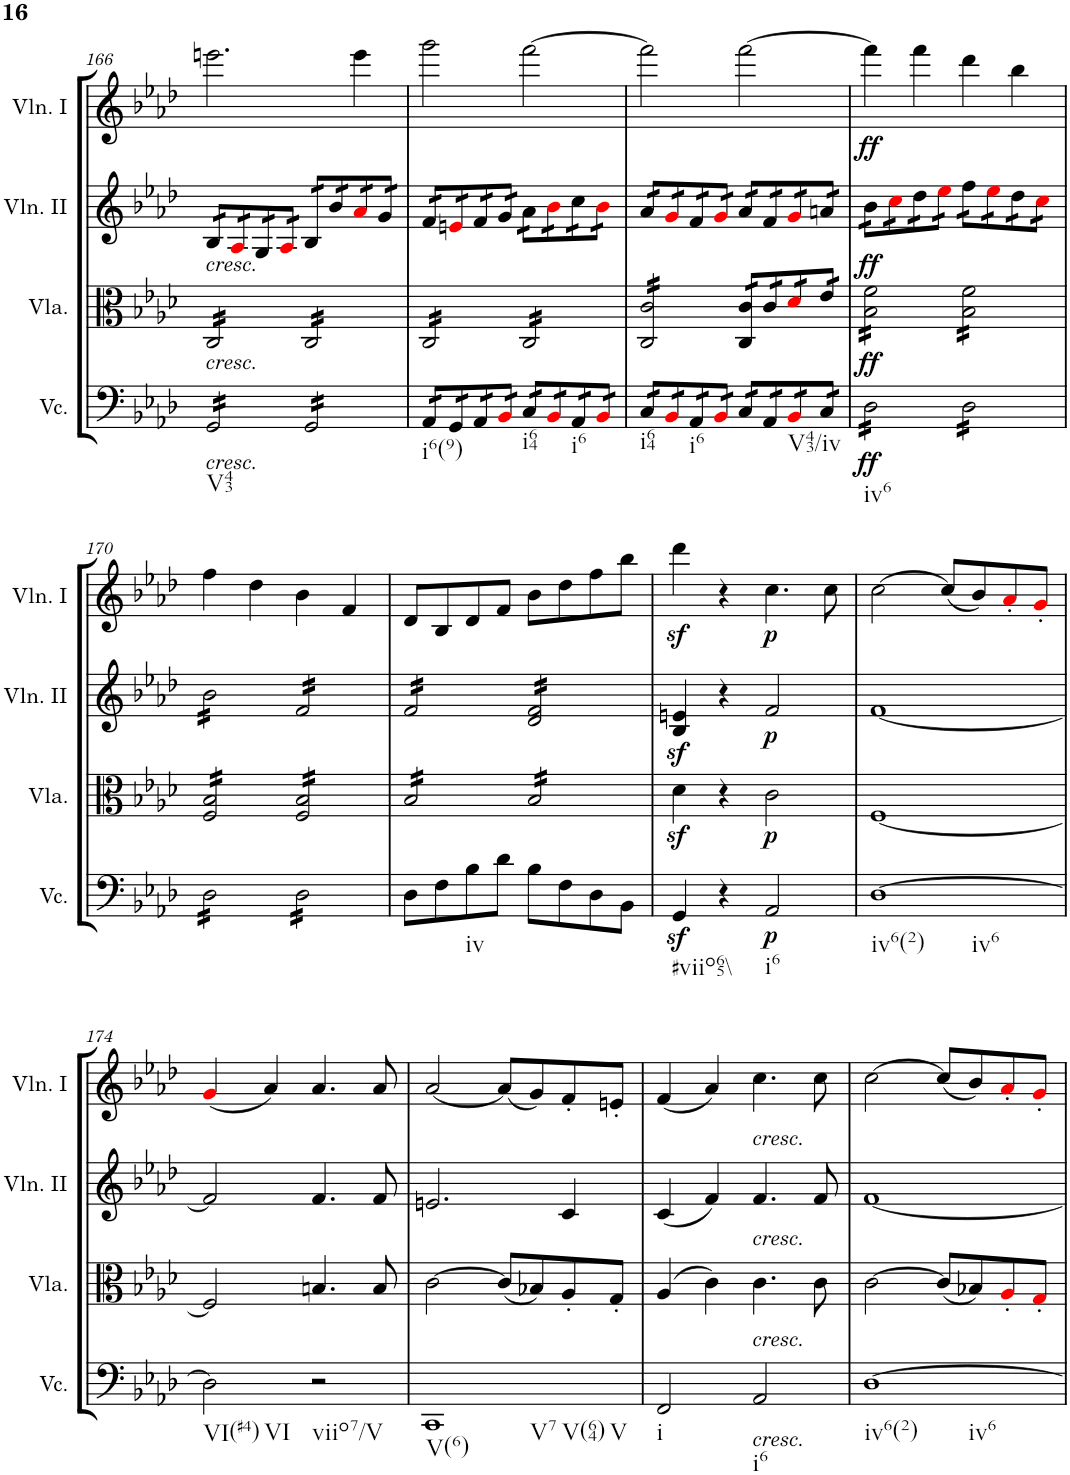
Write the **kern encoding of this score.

**kern	**dynam	**kern	**dynam	**kern	**dynam	**kern	**dynam
*part4	*part4	*part3	*part3	*part2	*part2	*part1	*part1
*staff4	*staff4	*staff3	*staff3	*staff2	*staff2	*staff1	*staff1
*I"Violoncello	*	*I"Viola	*	*I"Violino II	*	*I"Violino I	*
*I'Vc.	*	*I'Vla.	*	*I'Vln. II	*	*I'Vln. I	*
!!LO:PB:g=z
*clefF4	*	*clefC3	*	*clefG2	*	*clefG2	*
*k[b-e-a-d-]	*	*k[b-e-a-d-]	*	*k[b-e-a-d-]	*	*k[b-e-a-d-]	*
*M2/2	*	*M2/2	*	*M2/2	*	*M2/2	*
*met(c|)	*	*met(c|)	*	*met(c|)	*	*met(c|)	*
=166	=166	=166	=166	=166	=166	=166	=166
!	!	!	!	!LO:TX:b:i:t=cresc.	!	!	!
!	!	!LO:TX:b:i:t=cresc.	!	!	!	!	!
!LO:TX:b:i:t=cresc.	!	!	!	!	!	!	!
!LO:TX:b:t=V43	!	!	!	!	!	!	!
*tremolo	*	*	*	*	*	*	*
*	*	*tremolo	*	*	*	*	*
*	*	*	*	*tremolo	*	*	*
16GG/LL	.	16C/LL	.	16B-/LL	.	2.eeen\	.
16GG/	.	16C/	.	16B-/	.	.	.
16GG/	.	16C/	.	16A-i/	.	.	.
16GG/	.	16C/	.	16A-i/	.	.	.
16GG/	.	16C/	.	16G/	.	.	.
16GG/	.	16C/	.	16G/	.	.	.
16GG/	.	16C/	.	16A-i/	.	.	.
16GG/JJ	.	16C/JJ	.	16A-i/JJ	.	.	.
16GG/LL	.	16C/LL	.	16B-/LL	.	.	.
16GG/	.	16C/	.	16B-/	.	.	.
16GG/	.	16C/	.	16b-/	.	.	.
16GG/	.	16C/	.	16b-/	.	.	.
16GG/	.	16C/	.	16a-i/	.	4eee\	.
16GG/	.	16C/	.	16a-i/	.	.	.
16GG/	.	16C/	.	16g/	.	.	.
16GG/JJ	.	16C/JJ	.	16g/JJ	.	.	.
=167	=167	=167	=167	=167	=167	=167	=167
!LO:TX:b:t=i6(9)	!	!	!	!	!	!	!
16AA-/LL	.	16C/LL	.	16f/LL	.	2ggg\	.
16AA-/	.	16C/	.	16f/	.	.	.
16GG/	.	16C/	.	16eni/	.	.	.
16GG/	.	16C/	.	16eni/	.	.	.
16AA-/	.	16C/	.	16f/	.	.	.
16AA-/	.	16C/	.	16f/	.	.	.
16BB-i/	.	16C/	.	16g/	.	.	.
16BB-i/JJ	.	16C/JJ	.	16g/JJ	.	.	.
!LO:TX:b:t=i64	!	!	!	!	!	!	!
16C/LL	.	16C/LL	.	16a-\LL	.	[2fff\	.
16C/	.	16C/	.	16a-\	.	.	.
16BB-i/	.	16C/	.	16b-i\	.	.	.
16BB-i/	.	16C/	.	16b-i\	.	.	.
!LO:TX:b:t=i6	!	!	!	!	!	!	!
16AA-/	.	16C/	.	16cc\	.	.	.
16AA-/	.	16C/	.	16cc\	.	.	.
16BB-i/	.	16C/	.	16b-i\	.	.	.
16BB-i/JJ	.	16C/JJ	.	16b-i\JJ	.	.	.
=168	=168	=168	=168	=168	=168	=168	=168
!LO:TX:b:t=i64	!	!	!	!	!	!	!
16C/LL	.	16C/ 16c/LL	.	16a-/LL	.	2fff\]	.
16C/	.	16C/ 16c/	.	16a-/	.	.	.
16BB-i/	.	16C/ 16c/	.	16gi/	.	.	.
16BB-i/	.	16C/ 16c/	.	16gi/	.	.	.
!LO:TX:b:t=i6	!	!	!	!	!	!	!
16AA-/	.	16C/ 16c/	.	16f/	.	.	.
16AA-/	.	16C/ 16c/	.	16f/	.	.	.
16BB-i/	.	16C/ 16c/	.	16gi/	.	.	.
16BB-i/JJ	.	16C/ 16c/JJ	.	16gi/JJ	.	.	.
16C/LL	.	16C/ 16c/LL	.	16a-/LL	.	[2fff\	.
16C/	.	16C/ 16c/	.	16a-/	.	.	.
16AA-/	.	16c/	.	16f/	.	.	.
16AA-/	.	16c/	.	16f/	.	.	.
!LO:TX:b:t=V43/iv	!	!	!	!	!	!	!
16BB-i/	.	16d-i/	.	16gi/	.	.	.
16BB-i/	.	16d-i/	.	16gi/	.	.	.
16C/	.	16e-/	.	16an/	.	.	.
16C/JJ	.	16e-/JJ	.	16an/JJ	.	.	.
=169	=169	=169	=169	=169	=169	=169	=169
!LO:TX:b:t=iv6	!	!	!	!	!	!	!
!	!LO:DY:b	!	!LO:DY:b	!	!LO:DY:b	!	!LO:DY:b
16D-\LL	ff	16B-\ 16f\LL	ff	16b-\LL	ff	4fff\]	ff
16D-\	.	16B-\ 16f\	.	16b-\	.	.	.
16D-\	.	16B-\ 16f\	.	16cci\	.	.	.
16D-\	.	16B-\ 16f\	.	16cci\	.	.	.
16D-\	.	16B-\ 16f\	.	16dd-\	.	4fff\	.
16D-\	.	16B-\ 16f\	.	16dd-\	.	.	.
16D-\	.	16B-\ 16f\	.	16ee-i\	.	.	.
16D-\JJ	.	16B-\ 16f\JJ	.	16ee-i\JJ	.	.	.
16D-\LL	.	16B-\ 16f\LL	.	16ff\LL	.	4ddd-\	.
16D-\	.	16B-\ 16f\	.	16ff\	.	.	.
16D-\	.	16B-\ 16f\	.	16ee-i\	.	.	.
16D-\	.	16B-\ 16f\	.	16ee-i\	.	.	.
16D-\	.	16B-\ 16f\	.	16dd-\	.	4bb-\	.
16D-\	.	16B-\ 16f\	.	16dd-\	.	.	.
16D-\	.	16B-\ 16f\	.	16cci\	.	.	.
16D-\JJ	.	16B-\ 16f\JJ	.	16cci\JJ	.	.	.
!!LO:LB:g=z
=170	=170	=170	=170	=170	=170	=170	=170
16D-\LL	.	16F/ 16B-/LL	.	16b-\LL	.	4ff\	.
16D-\	.	16F/ 16B-/	.	16b-\	.	.	.
16D-\	.	16F/ 16B-/	.	16b-\	.	.	.
16D-\	.	16F/ 16B-/	.	16b-\	.	.	.
16D-\	.	16F/ 16B-/	.	16b-\	.	4dd-\	.
16D-\	.	16F/ 16B-/	.	16b-\	.	.	.
16D-\	.	16F/ 16B-/	.	16b-\	.	.	.
16D-\JJ	.	16F/ 16B-/JJ	.	16b-\JJ	.	.	.
16D-\LL	.	16F/ 16B-/LL	.	16f/LL	.	4b-\	.
16D-\	.	16F/ 16B-/	.	16f/	.	.	.
16D-\	.	16F/ 16B-/	.	16f/	.	.	.
16D-\	.	16F/ 16B-/	.	16f/	.	.	.
16D-\	.	16F/ 16B-/	.	16f/	.	4f/	.
16D-\	.	16F/ 16B-/	.	16f/	.	.	.
16D-\	.	16F/ 16B-/	.	16f/	.	.	.
16D-\JJ	.	16F/ 16B-/JJ	.	16f/JJ	.	.	.
*Xtremolo	*	*	*	*	*	*	*
=171	=171	=171	=171	=171	=171	=171	=171
8D-\L	.	16B-/LL	.	16f/LL	.	8d-/L	.
.	.	16B-/	.	16f/	.	.	.
8F\	.	16B-/	.	16f/	.	8B-/	.
.	.	16B-/	.	16f/	.	.	.
!LO:TX:b:t=iv	!	!	!	!	!	!	!
8B-\	.	16B-/	.	16f/	.	8d-/	.
.	.	16B-/	.	16f/	.	.	.
8d-\J	.	16B-/	.	16f/	.	8f/J	.
.	.	16B-/JJ	.	16f/JJ	.	.	.
8B-\L	.	16B-/LL	.	16d-/ 16f/LL	.	8b-\L	.
.	.	16B-/	.	16d-/ 16f/	.	.	.
8F\	.	16B-/	.	16d-/ 16f/	.	8dd-\	.
.	.	16B-/	.	16d-/ 16f/	.	.	.
8D-\	.	16B-/	.	16d-/ 16f/	.	8ff\	.
.	.	16B-/	.	16d-/ 16f/	.	.	.
8BB-\J	.	16B-/	.	16d-/ 16f/	.	8bb-\J	.
.	.	16B-/JJ	.	16d-/ 16f/JJ	.	.	.
*	*	*	*	*Xtremolo	*	*	*
*	*	*Xtremolo	*	*	*	*	*
=172	=172	=172	=172	=172	=172	=172	=172
!LO:TX:b:t=#viio65\\	!	!	!	!	!	!	!
4GGz</	.	4d-z<\	.	4B-/z< 4en/z<	.	4ddd-z<\	.
4r	.	4r	.	4r	.	4r	.
!LO:TX:b:t=i6	!	!	!	!	!	!	!
!	!LO:DY:b	!	!LO:DY:b	!	!LO:DY:b	!	!LO:DY:b
2AA-/	p	2c\	p	2f/	p	4.cc\	p
.	.	.	.	.	.	8cc\	.
=173	=173	=173	=173	=173	=173	=173	=173
!LO:TX:b:t=iv6(2)	!	!	!	!	!	!	!
!LO:TX:b:t=iv6	!	!	!	!	!	!	!
[1D-	.	[1F	.	[1f	.	[2cc\	.
.	.	.	.	.	.	(8cc/L]	.
.	.	.	.	.	.	8b-/)	.
.	.	.	.	.	.	8a-'i/	.
.	.	.	.	.	.	8g'i/J	.
!!LO:LB:g=z
=174	=174	=174	=174	=174	=174	=174	=174
!LO:TX:b:t=VI(#4)	!	!	!	!	!	!	!
!LO:TX:b:t=VI	!	!	!	!	!	!	!
2D-\]	.	2F/]	.	2f/]	.	(4gi/	.
.	.	.	.	.	.	4a-/)	.
!LO:TX:b:t=viio7/V	!	!	!	!	!	!	!
2r	.	4.Bn/	.	4.f/	.	4.a-/	.
.	.	8B/	.	8f/	.	8a-/	.
=175	=175	=175	=175	=175	=175	=175	=175
!LO:TX:b:t=V(6)	!	!	!	!	!	!	!
!LO:TX:b:t=V7	!	!	!	!	!	!	!
!LO:TX:b:t=V(64)	!	!	!	!	!	!	!
!LO:TX:b:t=V	!	!	!	!	!	!	!
1CC	.	[2c\	.	2.en/	.	[2a-/	.
.	.	(8c/L]	.	.	.	(8a-/L]	.
.	.	8B-X/)	.	.	.	8g/)	.
.	.	8A-'/	.	4c/	.	8f'/	.
.	.	8G'/J	.	.	.	8en'/J	.
=176	=176	=176	=176	=176	=176	=176	=176
!LO:TX:b:t=i	!	!	!	!	!	!	!
2FF/	.	(4A-/	.	(4c/	.	(4f/	.
.	.	4c\)	.	4f/)	.	4a-/)	.
!	!	!	!	!	!	!LO:TX:b:i:t=cresc.	!
!	!	!	!	!LO:TX:b:i:t=cresc.	!	!	!
!	!	!LO:TX:b:i:t=cresc.	!	!	!	!	!
!LO:TX:b:i:t=cresc.	!	!	!	!	!	!	!
!LO:TX:b:t=i6	!	!	!	!	!	!	!
2AA-/	.	4.c\	.	4.f/	.	4.cc\	.
.	.	8c\	.	8f/	.	8cc\	.
=177	=177	=177	=177	=177	=177	=177	=177
!LO:TX:b:t=iv6(2)	!	!	!	!	!	!	!
!LO:TX:b:t=iv6	!	!	!	!	!	!	!
[1D-	.	[2c\	.	[1f	.	[2cc\	.
.	.	(8c/L]	.	.	.	(8cc/L]	.
.	.	8B-X/)	.	.	.	8b-/)	.
.	.	8A-'i/	.	.	.	8a-'i/	.
.	.	8G'i/J	.	.	.	8g'i/J	.
=	=	=	=	=	=	=	=
*-	*-	*-	*-	*-	*-	*-	*-
